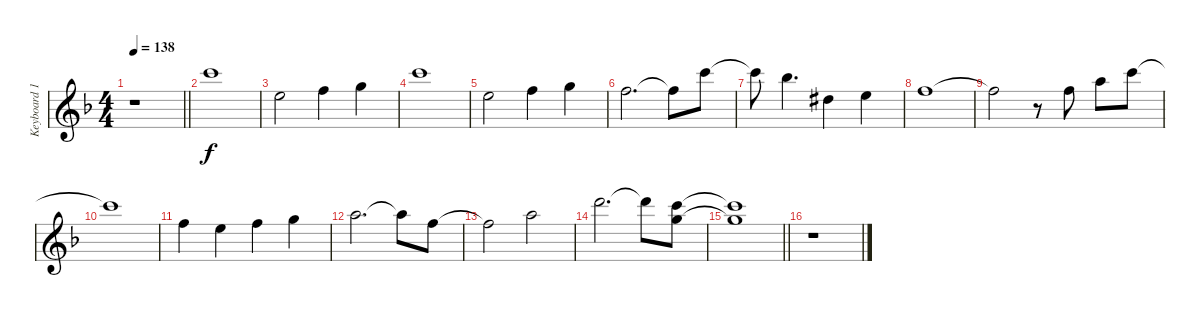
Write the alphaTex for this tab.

\track ("Keyboard 1" "Keyboard 1") {instrument stringensemble1}
\staff {score}
\tuning (E4 B3 G3 D3 A2 E2) {hide}
\ts (4 4)
\tempo 138
\clef g2
\barLineRight lightlight
\ks f
r.1{dy f} |
20.1.1{instrument churchorgan} |
21.3.2 22.3.4 20.2.4 |
20.1.1 |
21.3.2 22.3.4 20.2.4 |
22.3.2{d} 22.3{t}.8 20.1.8 |
20.1{t}.8 18.1.4{d} 16.2{acc #}.4 17.2.4 |
18.2.1 |
18.2{t}.2 r.8 18.2.8 17.1.8 20.1.8 |
20.1{t}.1 |
13.1.4 12.1.4 13.1.4 15.1.4 |
17.1.2{d} 17.1{t}.8 18.2.8 |
18.2{t}.2 17.1.2 |
22.1.2{d} 22.1{t}.8 (20.1 20.2).8 |
\barLineRight lightlight
(20.1{t} 20.2{t}).1 |
r.1
